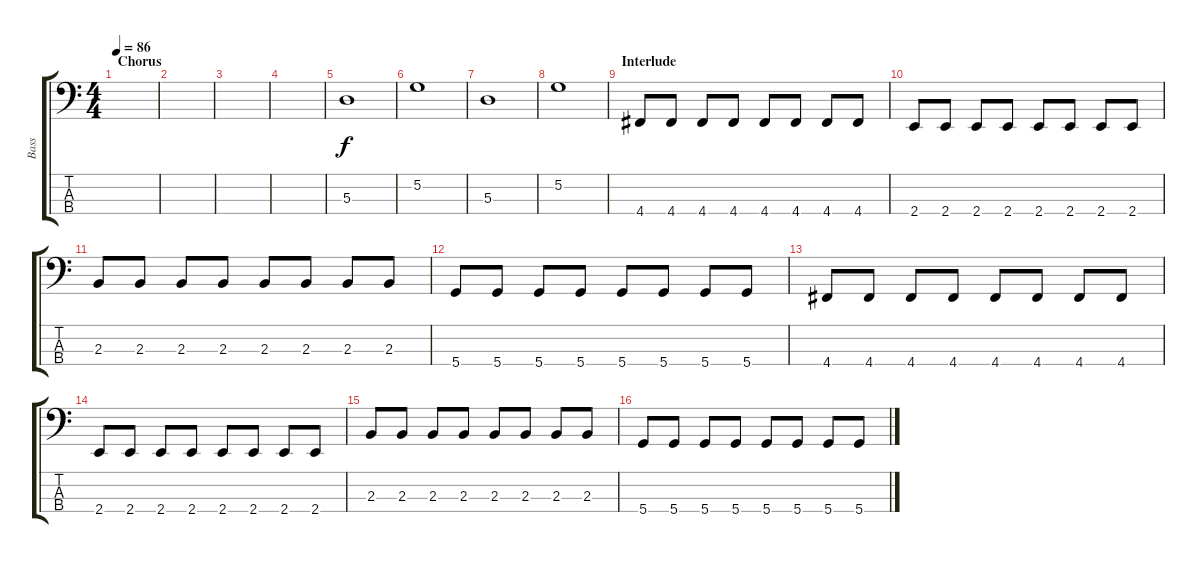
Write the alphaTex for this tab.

\track ("Bass" "Bass") {instrument electricbassfinger}
\staff {score tabs}
\tuning (G2 D2 A1 D1) {hide}
\ts (4 4)
\section ("" "Chorus")
\tempo 86
\clef f4
\ks c
|
|
|
|
5.3.1 |
5.2.1 |
5.3.1 |
5.2.1 |
\section ("" "Interlude")
4.4.8 4.4.8 4.4.8 4.4.8 4.4.8 4.4.8 4.4.8 4.4.8 |
2.4.8 2.4.8 2.4.8 2.4.8 2.4.8 2.4.8 2.4.8 2.4.8 |
2.3.8 2.3.8 2.3.8 2.3.8 2.3.8 2.3.8 2.3.8 2.3.8 |
5.4.8 5.4.8 5.4.8 5.4.8 5.4.8 5.4.8 5.4.8 5.4.8 |
4.4.8 4.4.8 4.4.8 4.4.8 4.4.8 4.4.8 4.4.8 4.4.8 |
2.4.8 2.4.8 2.4.8 2.4.8 2.4.8 2.4.8 2.4.8 2.4.8 |
2.3.8 2.3.8 2.3.8 2.3.8 2.3.8 2.3.8 2.3.8 2.3.8 |
5.4.8 5.4.8 5.4.8 5.4.8 5.4.8 5.4.8 5.4.8 5.4.8
